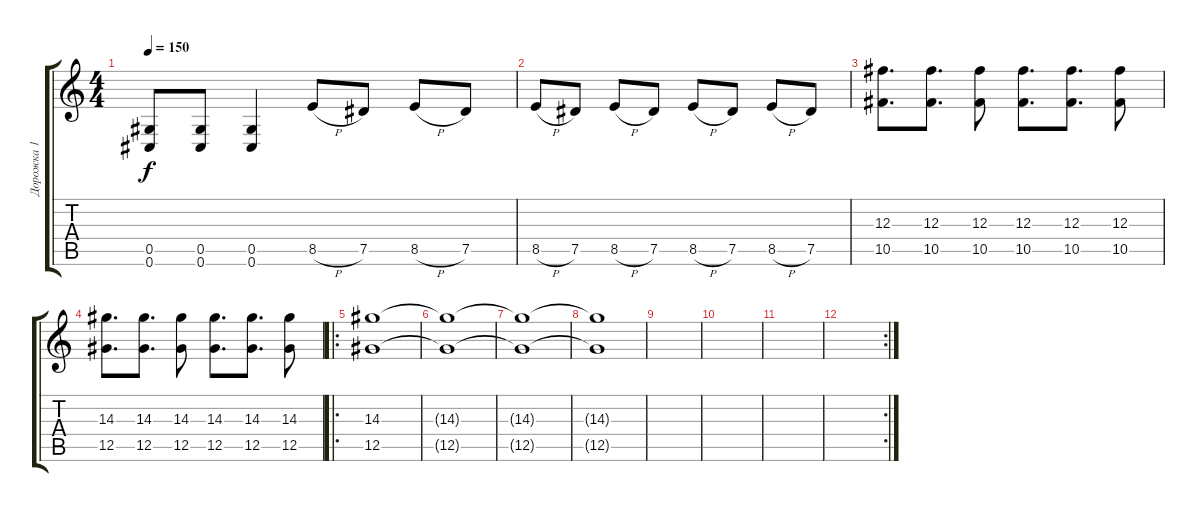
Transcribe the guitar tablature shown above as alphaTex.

\track ("Дорожка 1" "Дорожка 1") {instrument distortionguitar}
\staff {score tabs}
\tuning (Eb4 Bb3 Gb3 Db3 Ab2 Db2) {hide}
\ts (4 4)
\tempo 150
\clef g2
\ks c
(0.5 0.6).8{dy f} (0.5 0.6).8 (0.5 0.6).4 8.5{h}.8 7.5.8 8.5{h}.8 7.5.8 |
8.5{h}.8 7.5.8 8.5{h}.8 7.5.8 8.5{h}.8 7.5.8 8.5{h}.8 7.5.8 |
(12.3 10.5).8{d} (12.3 10.5).8{d} (12.3 10.5).8 (12.3 10.5).8{d} (12.3 10.5).8{d} (12.3 10.5).8 |
(14.3 12.5).8{d} (14.3 12.5).8{d} (14.3 12.5).8 (14.3 12.5).8{d} (14.3 12.5).8{d} (14.3 12.5).8 |
\ro
(14.3 12.5).1{volume 0} |
(14.3{t} 12.5{t}).1 |
(14.3{t} 12.5{t}).1 |
(14.3{t} 12.5{t}).1 |
|
|
|
\rc 2
